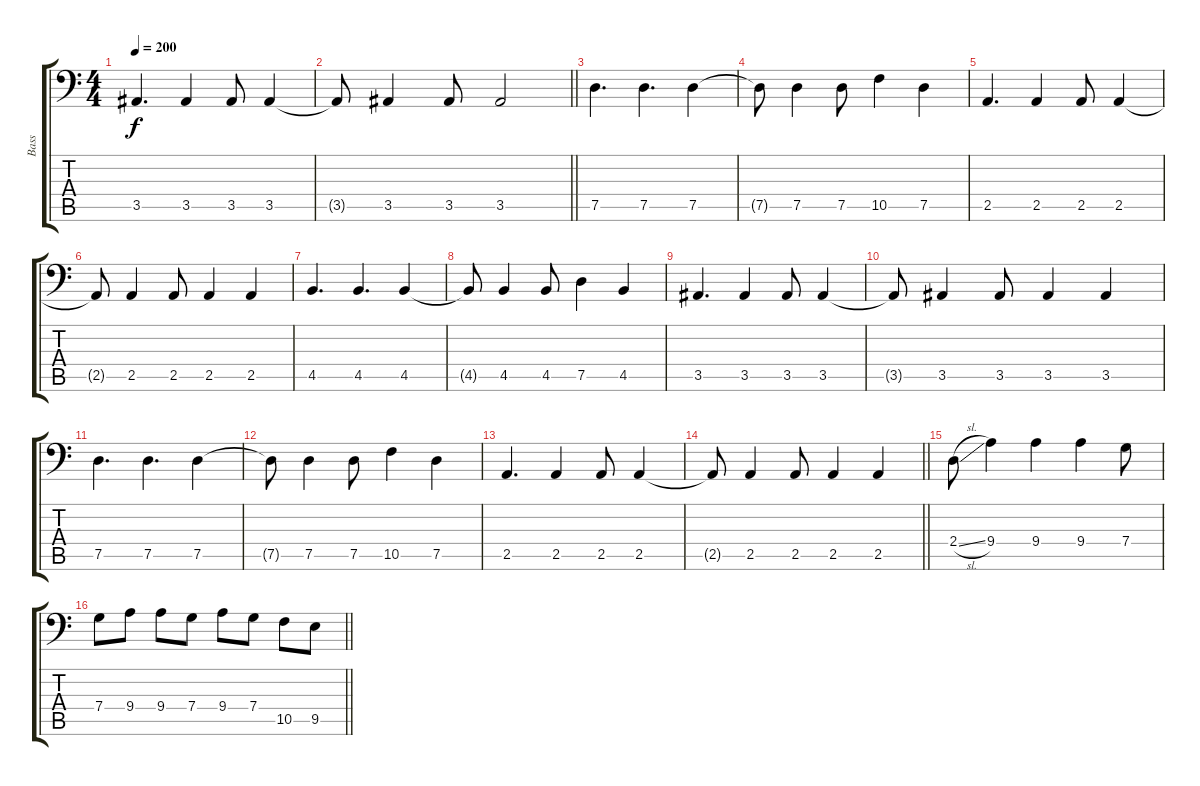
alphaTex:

\track ("Bass" "Bass") {instrument electricbasspick}
\staff {score tabs}
\tuning (D3 A2 F2 C2 G1 D1) {hide}
\ts (4 4)
\tempo 200
\clef f4
\ks c
3.5.4{d dy f} 3.5.4 3.5.8 3.5.4 |
\barLineRight lightlight
3.5{t}.8 3.5.4 3.5.8 3.5.2 |
7.5.4{d} 7.5.4{d} 7.5.4 |
7.5{t}.8 7.5.4 7.5.8 10.5.4 7.5.4 |
2.5.4{d} 2.5.4 2.5.8 2.5.4 |
2.5{t}.8 2.5.4 2.5.8 2.5.4 2.5.4 |
4.5.4{d} 4.5.4{d} 4.5.4 |
4.5{t}.8 4.5.4 4.5.8 7.5.4 4.5.4 |
3.5.4{d} 3.5.4 3.5.8 3.5.4 |
3.5{t}.8 3.5.4 3.5.8 3.5.4 3.5.4 |
7.5.4{d} 7.5.4{d} 7.5.4 |
7.5{t}.8 7.5.4 7.5.8 10.5.4 7.5.4 |
2.5.4{d} 2.5.4 2.5.8 2.5.4 |
\barLineRight lightlight
2.5{t}.8 2.5.4 2.5.8 2.5.4 2.5.4 |
2.4{sl}.8 9.4.4 9.4.4 9.4.4 7.4.8 |
\barLineRight lightlight
7.4.8 9.4.8 9.4.8 7.4.8 9.4.8 7.4.8 10.5.8 9.5.8
